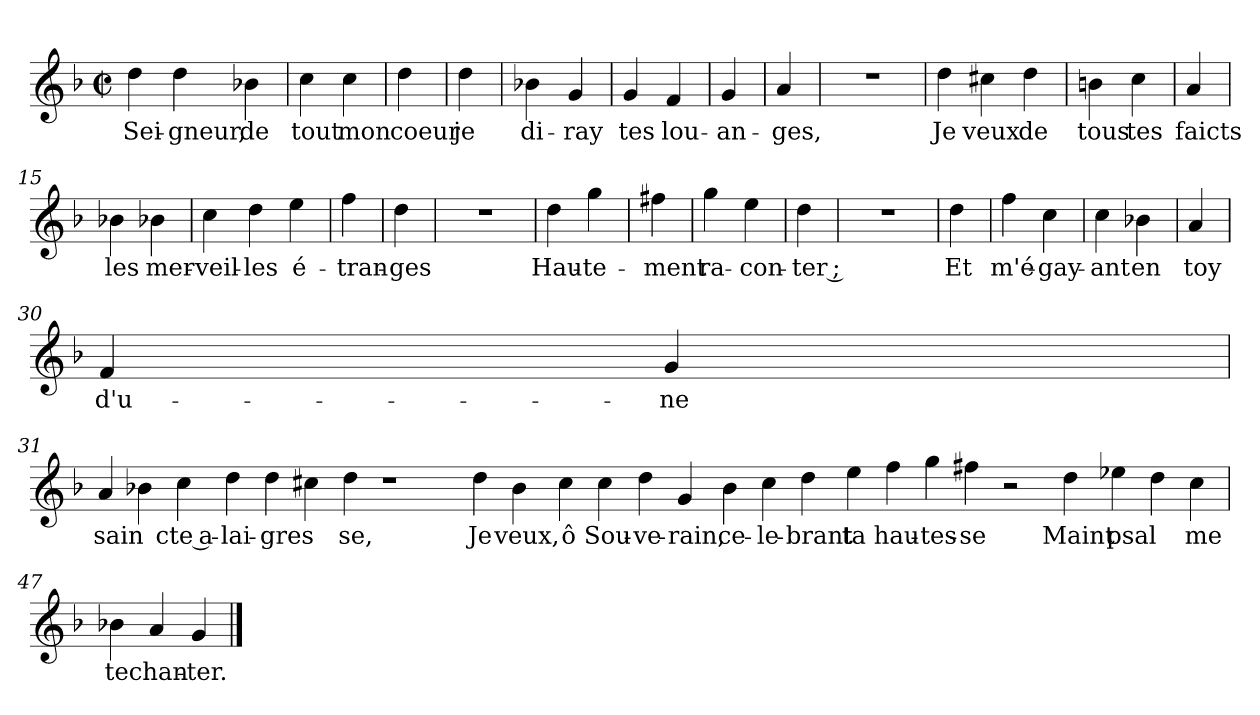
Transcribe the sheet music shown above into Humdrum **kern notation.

**kern	**text
*part1	*part1
*staff1	*staff1
*clefG2	*
*k[b-]	*
*F:	*
*M2/2	*
*met(c|)	*
=1	=1
4dd	Sei-
4dd	-gneur,
4b-X	de
=3	=3
4cc	tout
4cc	mon
=4	=4
4dd	coeur
=5	=5
4dd	je
=6	=6
4b-X	di-
4g	-ray
=7	=7
4g	tes
4f	lou-
=8	=8
4g	-an-
=9	=9
4a	-ges,
=10	=10
1r	.
=11	=11
4dd	Je
4cc#X	veux
4dd	de
=13	=13
4b	tous
4cc	tes
=14	=14
4a	faicts
=15	=15
4b-X	les
4b-X	mer-
=16	=16
4cc	-veil-
4dd	-les
4ee	é-
=18	=18
4ff	-tran-
=19	=19
4dd	-ges
=20	=20
1r	.
=21	=21
4dd	Hau-
4gg	-te-
=22	=22
4ff#X	-ment
=23	=23
4gg	ra-
4ee	-con-
=24	=24
4dd	-ter ;
=25	=25
1r	.
=26	=26
4dd	Et
=27	=27
4ff	m'é-
4cc	-gay-
=28	=28
4cc	-ant
4b-X	en
=29	=29
4a	toy
=30	=30
4f	d'u-
4g	-ne
=31	=31
4a	sain-
4b-X	--
4cc	-cte a-
4dd	-lai-
4dd	-gres-
4cc#X	--
4dd	-se,
1r	.
4dd	Je
4b-	veux,
4cc#	ô
4cc#	Sou-
4dd	-ve-
4g	-rain,
4b-	ce-
4cc#	-le-
4dd	-brant
4ee	ta
4ff	hau-
4gg	-tes-
4ff#X	-se
2r	.
4dd	Maint
4ee-X	psal-
4dd	--
4cc#	-me
=47	=47
4b-X	te
4a	chan-
4g	-ter.
==	==
*-	*-
